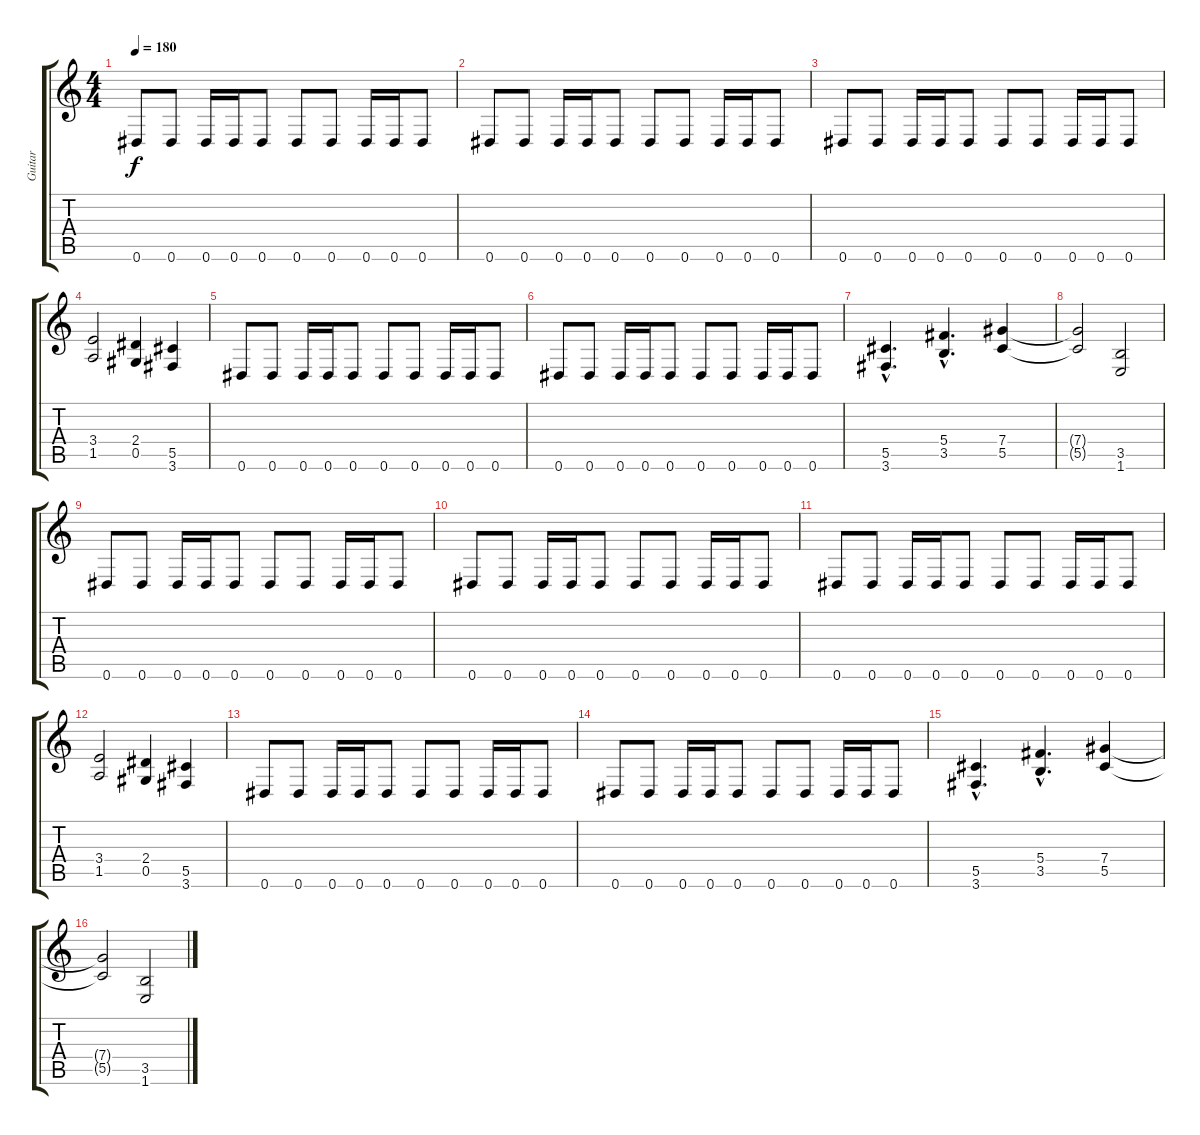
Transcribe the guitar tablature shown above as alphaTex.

\track ("Guitar" "Guitar") {instrument distortionguitar}
\staff {score tabs}
\tuning (Eb4 Bb3 Gb3 Db3 Ab2 Eb2) {hide}
\ts (4 4)
\tempo 180
\clef g2
\ks c
0.6.8{dy f} 0.6.8 0.6.16 0.6.16 0.6.8 0.6.8 0.6.8 0.6.16 0.6.16 0.6.8 |
0.6.8 0.6.8 0.6.16 0.6.16 0.6.8 0.6.8 0.6.8 0.6.16 0.6.16 0.6.8 |
0.6.8 0.6.8 0.6.16 0.6.16 0.6.8 0.6.8 0.6.8 0.6.16 0.6.16 0.6.8 |
(3.4 1.5).2 (2.4 0.5).4 (5.5 3.6).4 |
0.6.8 0.6.8 0.6.16 0.6.16 0.6.8 0.6.8 0.6.8 0.6.16 0.6.16 0.6.8 |
0.6.8 0.6.8 0.6.16 0.6.16 0.6.8 0.6.8 0.6.8 0.6.16 0.6.16 0.6.8 |
(5.5{hac} 3.6{hac}).4{d} (5.4{hac} 3.5{hac}).4{d} (7.4 5.5).4 |
(7.4{t} 5.5{t}).2 (3.5 1.6).2 |
0.6.8 0.6.8 0.6.16 0.6.16 0.6.8 0.6.8 0.6.8 0.6.16 0.6.16 0.6.8 |
0.6.8 0.6.8 0.6.16 0.6.16 0.6.8 0.6.8 0.6.8 0.6.16 0.6.16 0.6.8 |
0.6.8 0.6.8 0.6.16 0.6.16 0.6.8 0.6.8 0.6.8 0.6.16 0.6.16 0.6.8 |
(3.4 1.5).2 (2.4 0.5).4 (5.5 3.6).4 |
0.6.8 0.6.8 0.6.16 0.6.16 0.6.8 0.6.8 0.6.8 0.6.16 0.6.16 0.6.8 |
0.6.8 0.6.8 0.6.16 0.6.16 0.6.8 0.6.8 0.6.8 0.6.16 0.6.16 0.6.8 |
(5.5{hac} 3.6{hac}).4{d} (5.4{hac} 3.5{hac}).4{d} (7.4 5.5).4 |
(7.4{t} 5.5{t}).2 (3.5 1.6).2
